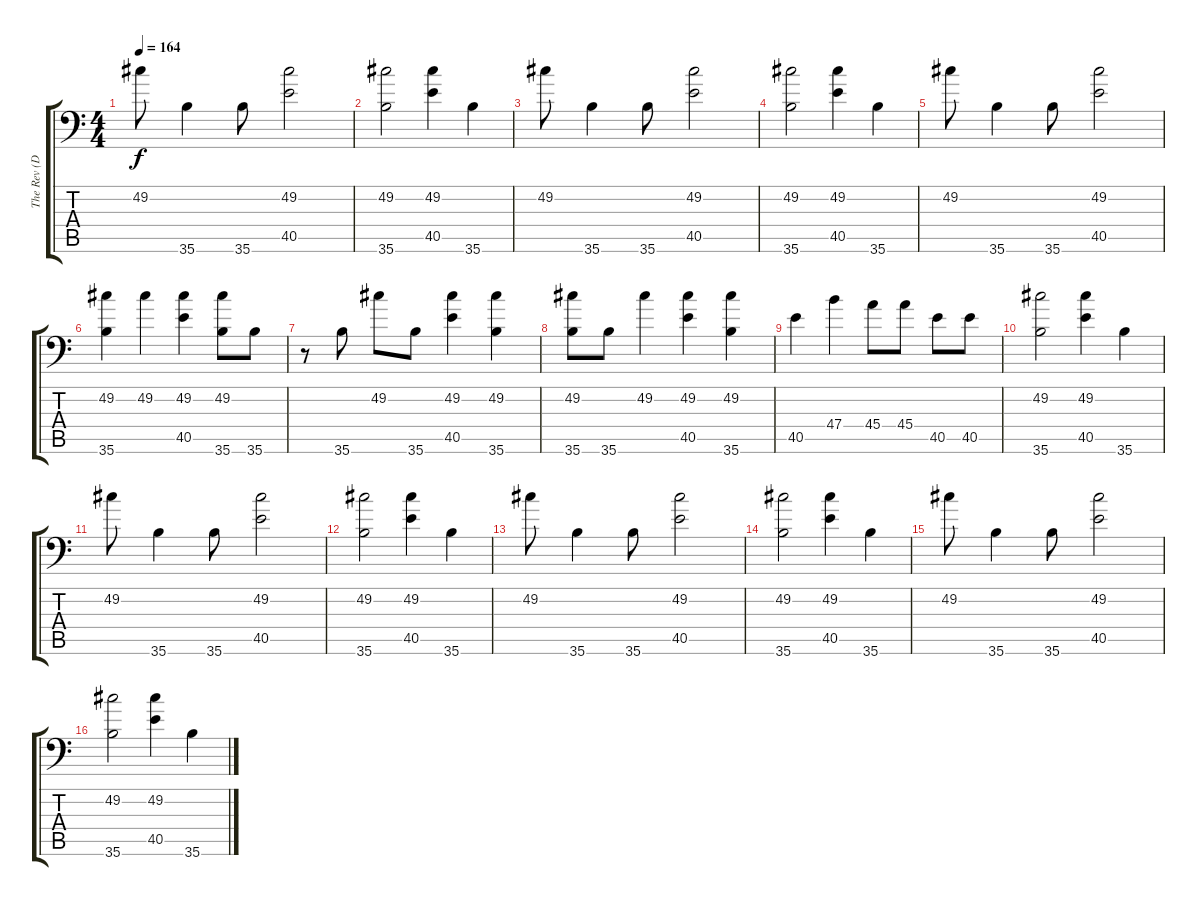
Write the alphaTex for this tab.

\track ("The Rev (Drums)" "The Rev (D") {instrument acousticgrandpiano}
\staff {score tabs}
\tuning (C-1 C-1 C-1 C-1 C-1 C-1) {hide}
\ts (4 4)
\tempo 164
\clef f4
\ks c
49.2.8{dy f} 35.6.4 35.6.8 (49.2 40.5).2 |
(49.2 35.6).2 (49.2 40.5).4 35.6.4 |
49.2.8 35.6.4 35.6.8 (49.2 40.5).2 |
(49.2 35.6).2 (49.2 40.5).4 35.6.4 |
49.2.8 35.6.4 35.6.8 (49.2 40.5).2 |
(49.2 35.6).4 49.2.4 (49.2 40.5).4 (49.2 35.6).8 35.6.8 |
r.8 35.6.8 49.2.8 35.6.8 (49.2 40.5).4 (49.2 35.6).4 |
(49.2 35.6).8 35.6.8 49.2.4 (49.2 40.5).4 (49.2 35.6).4 |
40.5.4 47.4.4 45.4.8 45.4.8 40.5.8 40.5.8 |
(49.2 35.6).2 (49.2 40.5).4 35.6.4 |
49.2.8 35.6.4 35.6.8 (49.2 40.5).2 |
(49.2 35.6).2 (49.2 40.5).4 35.6.4 |
49.2.8 35.6.4 35.6.8 (49.2 40.5).2 |
(49.2 35.6).2 (49.2 40.5).4 35.6.4 |
49.2.8 35.6.4 35.6.8 (49.2 40.5).2 |
(49.2 35.6).2 (49.2 40.5).4 35.6.4
